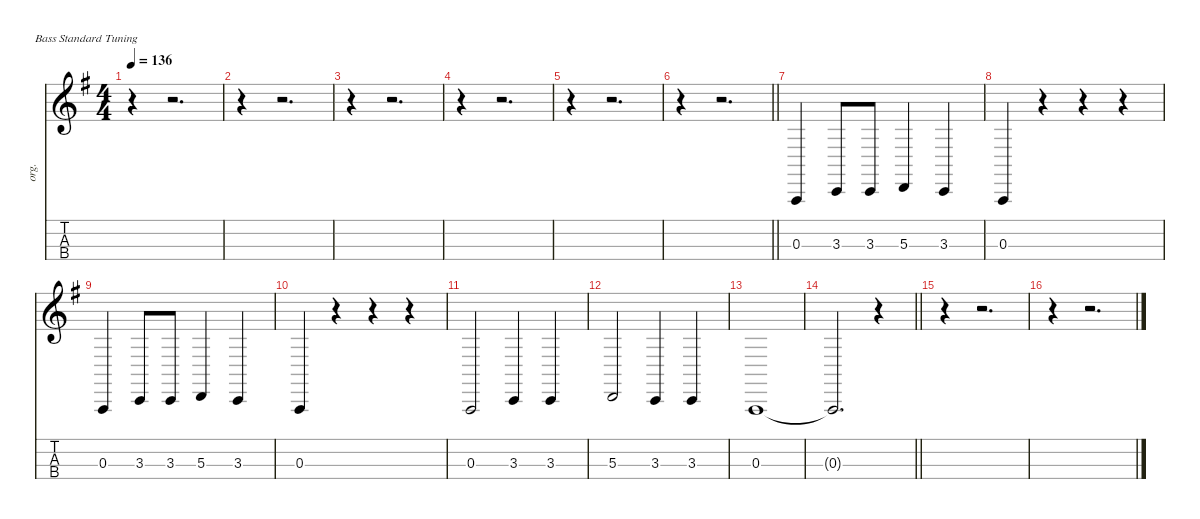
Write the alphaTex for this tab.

\defaultSystemsLayout 4
\hideDynamics
\bracketExtendMode nobrackets
\otherSystemsTrackNameOrientation horizontal
\track ("Orgue" "org.") {instrument drawbarorgan}
\staff {score tabs}
\tuning (G2 D2 A1 E1)
\ts (4 4)
\tempo 136
\clef g2
\ks g
r.4{dy f beam Down} r.2{d beam Down} |
r.4{beam Down} r.2{d beam Down} |
r.4{beam Down} r.2{d beam Down} |
r.4{beam Down} r.2{d beam Down} |
r.4{beam Down} r.2{d beam Down} |
\barLineRight lightlight
r.4{beam Down} r.2{d beam Down} |
0.3{acc forcenatural}.4{beam Up} 3.3{acc forcenatural}.8{beam Up} 3.3{acc forcenatural}.8{beam Up} 5.3{acc forcenatural}.4{beam Up} 3.3{acc forcenatural}.4{beam Up} |
0.3{acc forcenatural}.4{beam Up} r.4{beam Up} r.4{beam Up} r.4{beam Up} |
0.3{acc forcenatural}.4{beam Up} 3.3{acc forcenatural}.8{beam Up} 3.3{acc forcenatural}.8{beam Up} 5.3{acc forcenatural}.4{beam Up} 3.3{acc forcenatural}.4{beam Up} |
0.3{acc forcenatural}.4{beam Up} r.4{beam Up} r.4{beam Up} r.4{beam Up} |
0.3{acc forcenatural}.2{beam Up} 3.3{acc forcenatural}.4{beam Up} 3.3{acc forcenatural}.4{beam Up} |
5.3{acc forcenatural}.2{beam Up} 3.3{acc forcenatural}.4{beam Up} 3.3{acc forcenatural}.4{beam Up} |
0.3{acc forcenatural}.1{beam Up} |
\barLineRight lightlight
0.3{t acc forcenatural}.2{d beam Up} r.4{beam Up} |
r.4{beam Down} r.2{d beam Down} |
r.4{beam Down} r.2{d beam Down}
